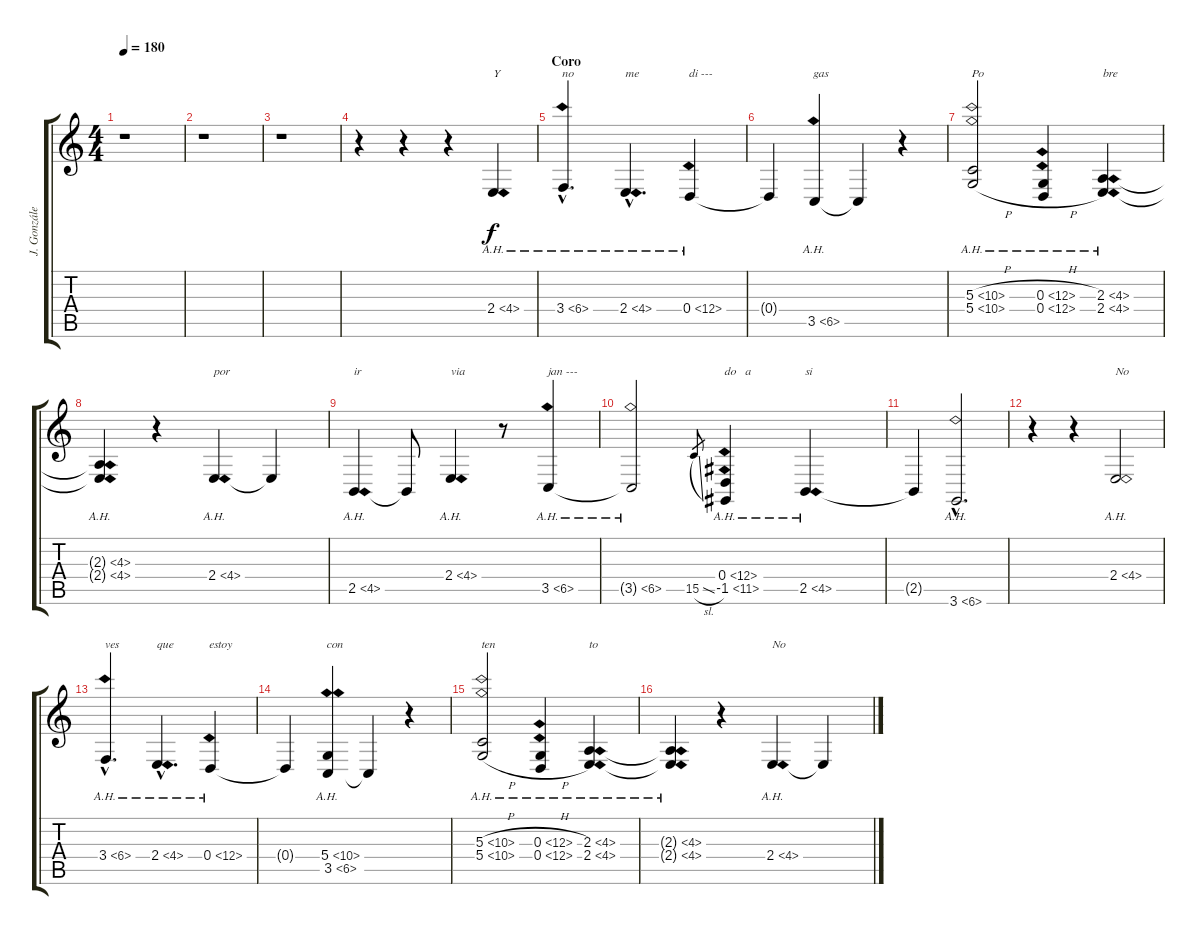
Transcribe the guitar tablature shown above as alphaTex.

\track ("J. González y C. Aguayo (Voz y 2° Voz)" "J. Gonzále") {instrument synthvoice}
\staff {score tabs}
\tuning (E4 B3 G3 D3 A2 E2) {hide}
\ts (4 4)
\tempo 180
\clef g2
\ks c
r.1{dy f} |
r.1 |
r.1 |
r.4 r.4 r.4 2.4{ah 2}.4{txt "Y"} |
\section ("" "Coro")
3.4{ah 3 hac}.4{d txt "no"} 2.4{ah 2 hac}.4{d txt "me"} 0.4{ah 12}.4{txt "di ---"} |
0.4{t}.4 3.5{ah 3}.4{txt "gas"} 3.5{t}.4 r.4 |
(5.3{ah 5 h} 5.4{ah 5 h}).2{txt "Po"} (0.3{ah 12 h} 0.4{ah 12 h}).4 (2.3{ah 2} 2.4{ah 2}).4{txt "bre"} |
(2.3{ah 2 t} 2.4{ah 2 t}).4 r.4 2.4{ah 2}.4{txt "por"} 2.4{t}.4 |
2.5{ah 2}.4{txt "ir"} 2.5{t}.8 2.4{ah 2}.4{txt "via"} r.8 3.5{ah 3}.4{txt "jan ---"} |
3.5{ah 3 t}.2 15.5{sl}.8{gr} (0.4{ah 12} -1.5{ah 12}).4{txt "do   a"} 2.5{ah 2}.4{txt "si"} |
2.5{t}.4 3.6{ah 3 hac}.2{d} |
r.4 r.4 2.4{ah 2}.2{txt "No"} |
3.4{ah 3 hac}.4{d txt "ves"} 2.4{ah 2 hac}.4{d txt "que"} 0.4{ah 12}.4{txt "estoy"} |
0.4{t}.4 (5.4{ah 5} 3.5{ah 3}).4{txt "con"} 3.5{t}.4 r.4 |
(5.3{ah 5 h} 5.4{ah 5 h}).2{txt "ten"} (0.3{ah 12 h} 0.4{ah 12 h}).4 (2.3{ah 2} 2.4{ah 2}).4{txt "to"} |
(2.3{ah 2 t} 2.4{ah 2 t}).4 r.4 2.4{ah 2}.4{txt "No"} 2.4{t}.4
